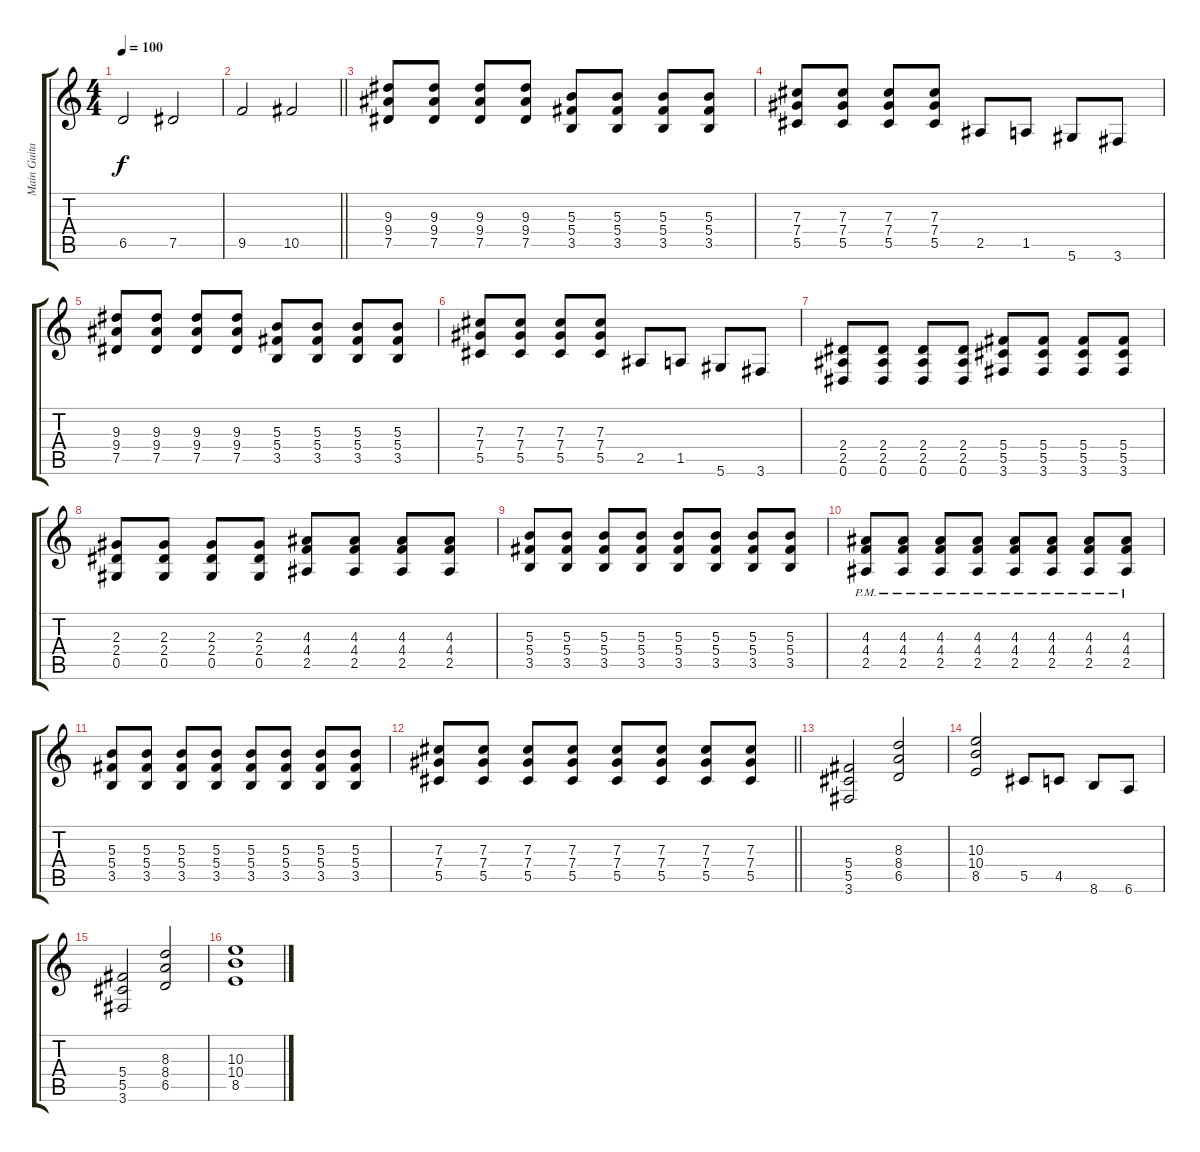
\track ("Main Guitar" "Main Guita") {instrument distortionguitar}
\staff {score tabs}
\tuning (Eb4 Bb3 Gb3 Db3 Ab2 Eb2) {hide}
\ts (4 4)
\tempo 100
\clef g2
\ks c
6.5.2{dy f} 7.5.2 |
\barLineRight lightlight
9.5.2 10.5.2 |
\section ("" "")
(9.3 9.4 7.5).8 (9.3 9.4 7.5).8 (9.3 9.4 7.5).8 (9.3 9.4 7.5).8 (5.3 5.4 3.5).8 (5.3 5.4 3.5).8 (5.3 5.4 3.5).8 (5.3 5.4 3.5).8 |
(7.3 7.4 5.5).8 (7.3 7.4 5.5).8 (7.3 7.4 5.5).8 (7.3 7.4 5.5).8 2.5.8 1.5.8 5.6.8 3.6.8 |
(9.3 9.4 7.5).8 (9.3 9.4 7.5).8 (9.3 9.4 7.5).8 (9.3 9.4 7.5).8 (5.3 5.4 3.5).8 (5.3 5.4 3.5).8 (5.3 5.4 3.5).8 (5.3 5.4 3.5).8 |
(7.3 7.4 5.5).8 (7.3 7.4 5.5).8 (7.3 7.4 5.5).8 (7.3 7.4 5.5).8 2.5.8 1.5.8 5.6.8 3.6.8 |
(2.4 2.5 0.6).8 (2.4 2.5 0.6).8 (2.4 2.5 0.6).8 (2.4 2.5 0.6).8 (5.4 5.5 3.6).8 (5.4 5.5 3.6).8 (5.4 5.5 3.6).8 (5.4 5.5 3.6).8 |
(2.3 2.4 0.5).8 (2.3 2.4 0.5).8 (2.3 2.4 0.5).8 (2.3 2.4 0.5).8 (4.3 4.4 2.5).8 (4.3 4.4 2.5).8 (4.3 4.4 2.5).8 (4.3 4.4 2.5).8 |
(5.3 5.4 3.5).8 (5.3 5.4 3.5).8 (5.3 5.4 3.5).8 (5.3 5.4 3.5).8 (5.3 5.4 3.5).8 (5.3 5.4 3.5).8 (5.3 5.4 3.5).8 (5.3 5.4 3.5).8 |
(4.3{pm} 4.4{pm} 2.5{pm}).8 (4.3{pm} 4.4{pm} 2.5{pm}).8 (4.3{pm} 4.4{pm} 2.5{pm}).8 (4.3{pm} 4.4{pm} 2.5{pm}).8 (4.3{pm} 4.4{pm} 2.5{pm}).8 (4.3{pm} 4.4{pm} 2.5{pm}).8 (4.3{pm} 4.4{pm} 2.5{pm}).8 (4.3{pm} 4.4{pm} 2.5{pm}).8 |
(5.3 5.4 3.5).8 (5.3 5.4 3.5).8 (5.3 5.4 3.5).8 (5.3 5.4 3.5).8 (5.3 5.4 3.5).8 (5.3 5.4 3.5).8 (5.3 5.4 3.5).8 (5.3 5.4 3.5).8 |
\barLineRight lightlight
(7.3 7.4 5.5).8 (7.3 7.4 5.5).8 (7.3 7.4 5.5).8 (7.3 7.4 5.5).8 (7.3 7.4 5.5).8 (7.3 7.4 5.5).8 (7.3 7.4 5.5).8 (7.3 7.4 5.5).8 |
\section ("" "")
(5.4 5.5 3.6).2 (8.3 8.4 6.5).2 |
(10.3 10.4 8.5).2 5.5.8 4.5.8 8.6.8 6.6.8 |
(5.4 5.5 3.6).2 (8.3 8.4 6.5).2 |
(10.3 10.4 8.5).1
